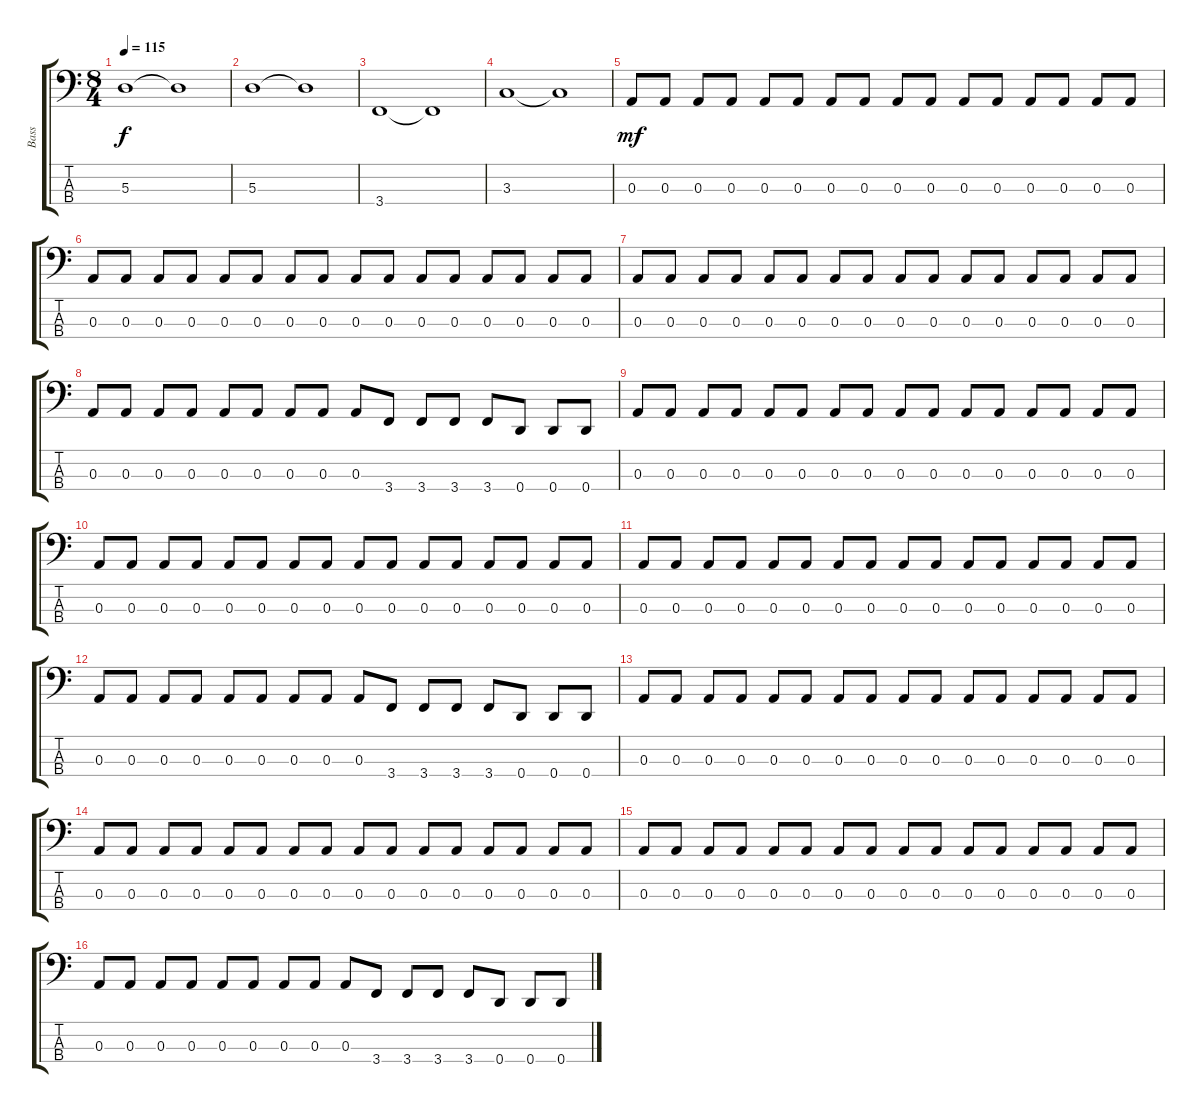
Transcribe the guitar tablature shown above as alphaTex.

\track ("Bass" "Bass") {instrument electricbassfinger}
\staff {score tabs}
\tuning (G2 D2 A1 D1) {hide}
\ts (8 4)
\tempo 115
\clef f4
\ks c
5.3.1{dy f} 5.3{t}.1 |
5.3.1 5.3{t}.1 |
3.4.1 3.4{t}.1 |
3.3.1 3.3{t}.1 |
0.3.8{dy mf} 0.3.8 0.3.8 0.3.8 0.3.8 0.3.8 0.3.8 0.3.8 0.3.8 0.3.8 0.3.8 0.3.8 0.3.8 0.3.8 0.3.8 0.3.8 |
0.3.8 0.3.8 0.3.8 0.3.8 0.3.8 0.3.8 0.3.8 0.3.8 0.3.8 0.3.8 0.3.8 0.3.8 0.3.8 0.3.8 0.3.8 0.3.8 |
0.3.8 0.3.8 0.3.8 0.3.8 0.3.8 0.3.8 0.3.8 0.3.8 0.3.8 0.3.8 0.3.8 0.3.8 0.3.8 0.3.8 0.3.8 0.3.8 |
0.3.8 0.3.8 0.3.8 0.3.8 0.3.8 0.3.8 0.3.8 0.3.8 0.3.8 3.4.8 3.4.8 3.4.8 3.4.8 0.4.8 0.4.8 0.4.8 |
0.3.8 0.3.8 0.3.8 0.3.8 0.3.8 0.3.8 0.3.8 0.3.8 0.3.8 0.3.8 0.3.8 0.3.8 0.3.8 0.3.8 0.3.8 0.3.8 |
0.3.8 0.3.8 0.3.8 0.3.8 0.3.8 0.3.8 0.3.8 0.3.8 0.3.8 0.3.8 0.3.8 0.3.8 0.3.8 0.3.8 0.3.8 0.3.8 |
0.3.8 0.3.8 0.3.8 0.3.8 0.3.8 0.3.8 0.3.8 0.3.8 0.3.8 0.3.8 0.3.8 0.3.8 0.3.8 0.3.8 0.3.8 0.3.8 |
0.3.8 0.3.8 0.3.8 0.3.8 0.3.8 0.3.8 0.3.8 0.3.8 0.3.8 3.4.8 3.4.8 3.4.8 3.4.8 0.4.8 0.4.8 0.4.8 |
0.3.8 0.3.8 0.3.8 0.3.8 0.3.8 0.3.8 0.3.8 0.3.8 0.3.8 0.3.8 0.3.8 0.3.8 0.3.8 0.3.8 0.3.8 0.3.8 |
0.3.8 0.3.8 0.3.8 0.3.8 0.3.8 0.3.8 0.3.8 0.3.8 0.3.8 0.3.8 0.3.8 0.3.8 0.3.8 0.3.8 0.3.8 0.3.8 |
0.3.8 0.3.8 0.3.8 0.3.8 0.3.8 0.3.8 0.3.8 0.3.8 0.3.8 0.3.8 0.3.8 0.3.8 0.3.8 0.3.8 0.3.8 0.3.8 |
0.3.8 0.3.8 0.3.8 0.3.8 0.3.8 0.3.8 0.3.8 0.3.8 0.3.8 3.4.8 3.4.8 3.4.8 3.4.8 0.4.8 0.4.8 0.4.8
